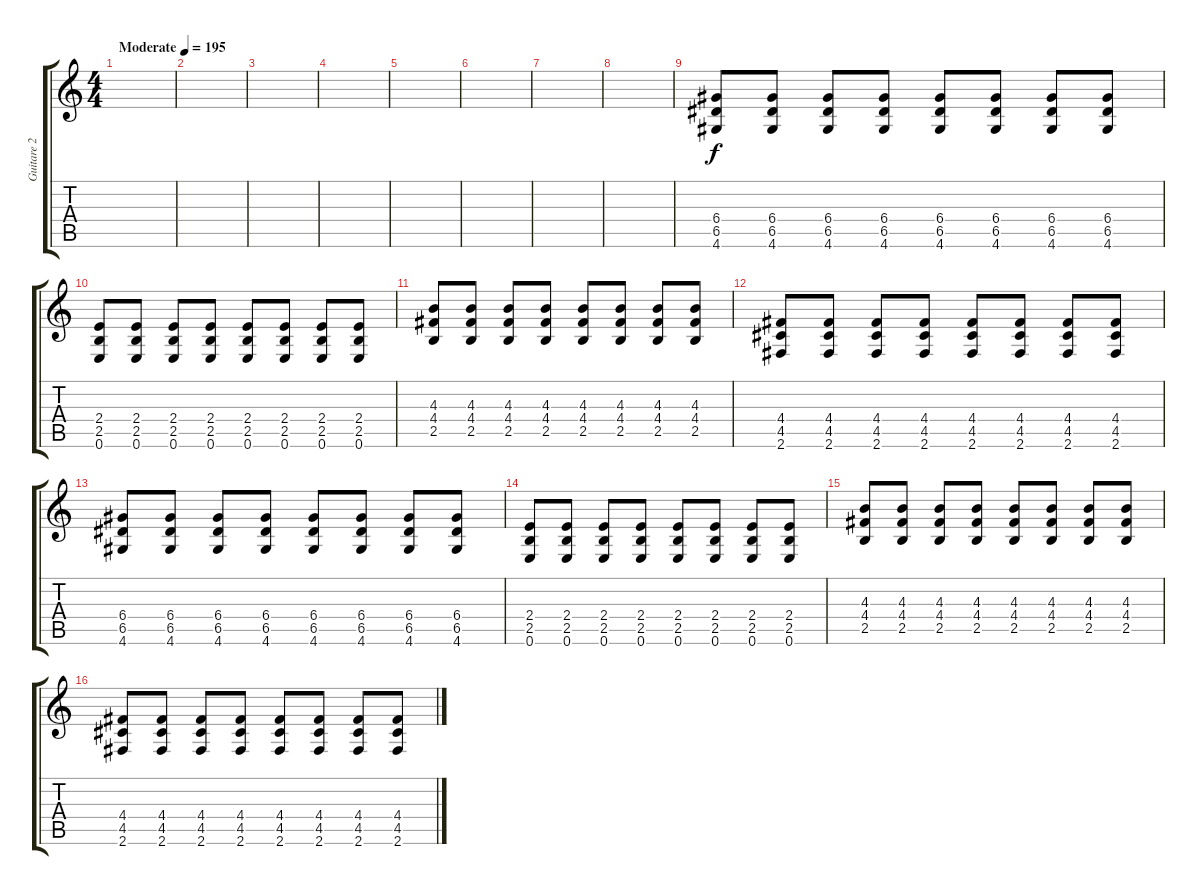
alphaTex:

\track ("Guitare 2" "Guitare 2") {instrument overdrivenguitar}
\staff {score tabs}
\tuning (E4 B3 G3 D3 A2 E2) {hide}
\ts (4 4)
\tempo (195 "Moderate")
\clef g2
\ks c
|
|
|
|
|
|
|
|
(6.4 6.5 4.6).8 (6.4 6.5 4.6).8 (6.4 6.5 4.6).8 (6.4 6.5 4.6).8 (6.4 6.5 4.6).8 (6.4 6.5 4.6).8 (6.4 6.5 4.6).8 (6.4 6.5 4.6).8 |
(2.4 2.5 0.6).8 (2.4 2.5 0.6).8 (2.4 2.5 0.6).8 (2.4 2.5 0.6).8 (2.4 2.5 0.6).8 (2.4 2.5 0.6).8 (2.4 2.5 0.6).8 (2.4 2.5 0.6).8 |
(4.3 4.4 2.5).8 (4.3 4.4 2.5).8 (4.3 4.4 2.5).8 (4.3 4.4 2.5).8 (4.3 4.4 2.5).8 (4.3 4.4 2.5).8 (4.3 4.4 2.5).8 (4.3 4.4 2.5).8 |
(4.4 4.5 2.6).8 (4.4 4.5 2.6).8 (4.4 4.5 2.6).8 (4.4 4.5 2.6).8 (4.4 4.5 2.6).8 (4.4 4.5 2.6).8 (4.4 4.5 2.6).8 (4.4 4.5 2.6).8 |
(6.4 6.5 4.6).8 (6.4 6.5 4.6).8 (6.4 6.5 4.6).8 (6.4 6.5 4.6).8 (6.4 6.5 4.6).8 (6.4 6.5 4.6).8 (6.4 6.5 4.6).8 (6.4 6.5 4.6).8 |
(2.4 2.5 0.6).8 (2.4 2.5 0.6).8 (2.4 2.5 0.6).8 (2.4 2.5 0.6).8 (2.4 2.5 0.6).8 (2.4 2.5 0.6).8 (2.4 2.5 0.6).8 (2.4 2.5 0.6).8 |
(4.3 4.4 2.5).8 (4.3 4.4 2.5).8 (4.3 4.4 2.5).8 (4.3 4.4 2.5).8 (4.3 4.4 2.5).8 (4.3 4.4 2.5).8 (4.3 4.4 2.5).8 (4.3 4.4 2.5).8 |
(4.4 4.5 2.6).8 (4.4 4.5 2.6).8 (4.4 4.5 2.6).8 (4.4 4.5 2.6).8 (4.4 4.5 2.6).8 (4.4 4.5 2.6).8 (4.4 4.5 2.6).8 (4.4 4.5 2.6).8
